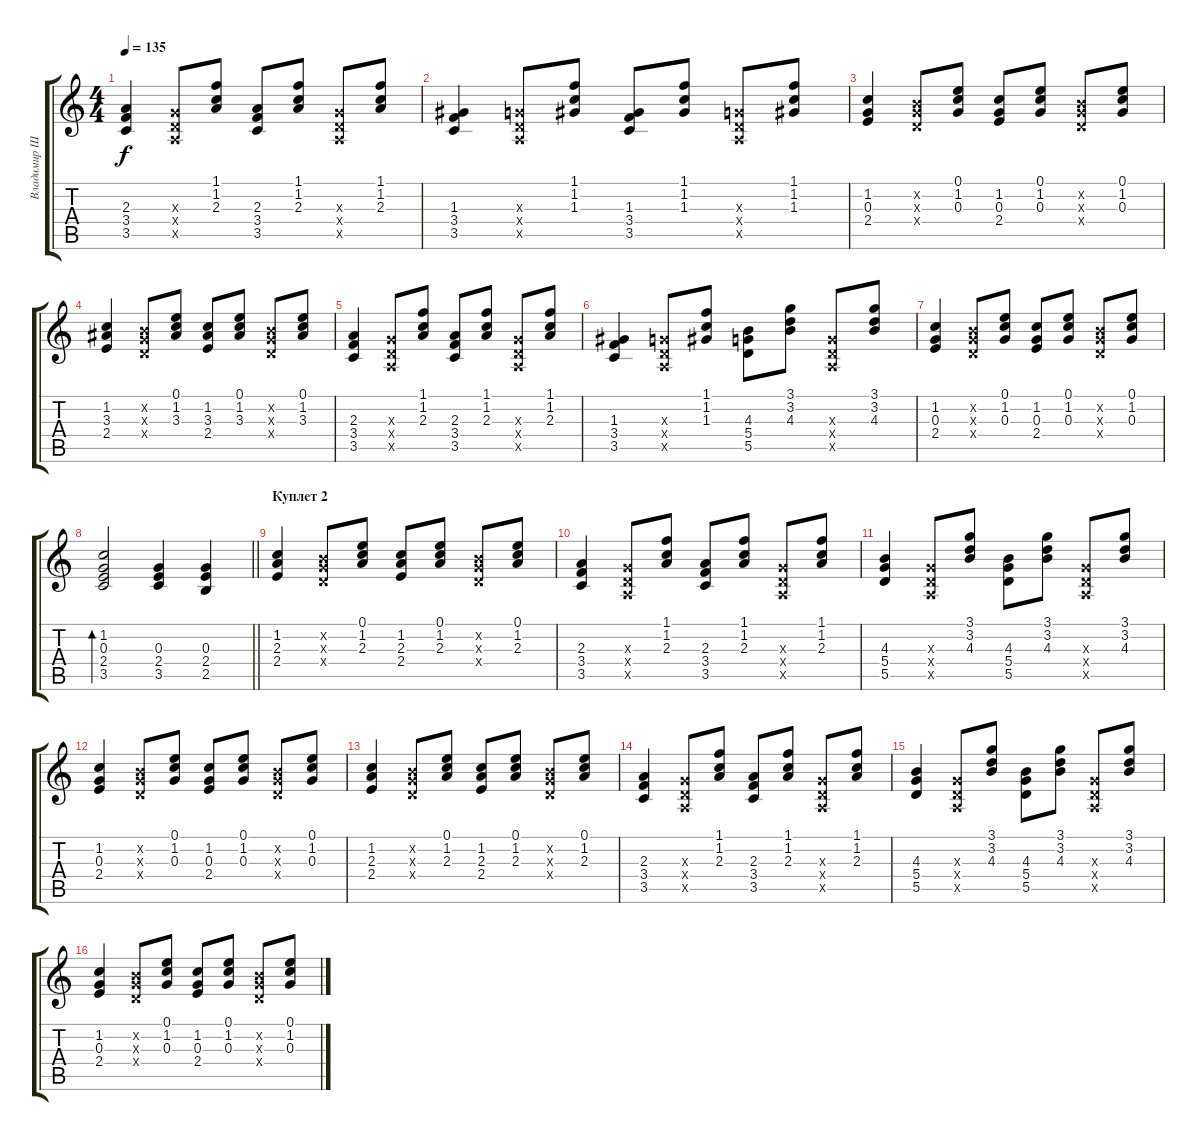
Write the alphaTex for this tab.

\track ("Владимир Шахрин" "Владимир Ш") {instrument electricguitarjazz}
\staff {score tabs}
\tuning (E4 B3 G3 D3 A2 E2) {hide}
\ts (4 4)
\tempo 135
\clef g2
\ks c
(2.3 3.4 3.5).4{dy f} (0.3{x} 0.4{x} 0.5{x}).8 (1.1 1.2 2.3).8 (2.3 3.4 3.5).8 (1.1 1.2 2.3).8 (0.3{x} 0.4{x} 0.5{x}).8 (1.1 1.2 2.3).8 |
(1.3 3.4 3.5).4 (0.3{x} 0.4{x} 0.5{x}).8 (1.1 1.2 1.3).8 (1.3 3.4 3.5).8 (1.1 1.2 1.3).8 (0.3{x} 0.4{x} 0.5{x}).8 (1.1 1.2 1.3).8 |
(1.2 0.3 2.4).4 (0.2{x} 0.3{x} 0.4{x}).8 (0.1 1.2 0.3).8 (1.2 0.3 2.4).8 (0.1 1.2 0.3).8 (0.2{x} 0.3{x} 0.4{x}).8 (0.1 1.2 0.3).8 |
(1.2 3.3 2.4).4 (0.2{x} 0.3{x} 0.4{x}).8 (0.1 1.2 3.3).8 (1.2 3.3 2.4).8 (0.1 1.2 3.3).8 (0.2{x} 0.3{x} 0.4{x}).8 (0.1 1.2 3.3).8 |
(2.3 3.4 3.5).4 (0.3{x} 0.4{x} 0.5{x}).8 (1.1 1.2 2.3).8 (2.3 3.4 3.5).8 (1.1 1.2 2.3).8 (0.3{x} 0.4{x} 0.5{x}).8 (1.1 1.2 2.3).8 |
(1.3 3.4 3.5).4 (0.3{x} 0.4{x} 0.5{x}).8 (1.1 1.2 1.3).8 (4.3 5.4 5.5).8 (3.1 3.2 4.3).8 (0.3{x} 0.4{x} 0.5{x}).8 (3.1 3.2 4.3).8 |
(1.2 0.3 2.4).4 (0.2{x} 0.3{x} 0.4{x}).8 (0.1 1.2 0.3).8 (1.2 0.3 2.4).8 (0.1 1.2 0.3).8 (0.2{x} 0.3{x} 0.4{x}).8 (0.1 1.2 0.3).8 |
\barLineRight lightlight
(1.2 0.3 2.4 3.5).2{bd 60} (0.3 2.4 3.5).4 (0.3 2.4 2.5).4 |
\section ("" "Куплет 2")
(1.2 2.3 2.4).4 (0.2{x} 0.3{x} 0.4{x}).8 (0.1 1.2 2.3).8 (1.2 2.3 2.4).8 (0.1 1.2 2.3).8 (0.2{x} 0.3{x} 0.4{x}).8 (0.1 1.2 2.3).8 |
(2.3 3.4 3.5).4 (0.3{x} 0.4{x} 0.5{x}).8 (1.1 1.2 2.3).8 (2.3 3.4 3.5).8 (1.1 1.2 2.3).8 (0.3{x} 0.4{x} 0.5{x}).8 (1.1 1.2 2.3).8 |
(4.3 5.4 5.5).4 (0.3{x} 0.4{x} 0.5{x}).8 (3.1 3.2 4.3).8 (4.3 5.4 5.5).8 (3.1 3.2 4.3).8 (0.3{x} 0.4{x} 0.5{x}).8 (3.1 3.2 4.3).8 |
(1.2 0.3 2.4).4 (0.2{x} 0.3{x} 0.4{x}).8 (0.1 1.2 0.3).8 (1.2 0.3 2.4).8 (0.1 1.2 0.3).8 (0.2{x} 0.3{x} 0.4{x}).8 (0.1 1.2 0.3).8 |
(1.2 2.3 2.4).4 (0.2{x} 0.3{x} 0.4{x}).8 (0.1 1.2 2.3).8 (1.2 2.3 2.4).8 (0.1 1.2 2.3).8 (0.2{x} 0.3{x} 0.4{x}).8 (0.1 1.2 2.3).8 |
(2.3 3.4 3.5).4 (0.3{x} 0.4{x} 0.5{x}).8 (1.1 1.2 2.3).8 (2.3 3.4 3.5).8 (1.1 1.2 2.3).8 (0.3{x} 0.4{x} 0.5{x}).8 (1.1 1.2 2.3).8 |
(4.3 5.4 5.5).4 (0.3{x} 0.4{x} 0.5{x}).8 (3.1 3.2 4.3).8 (4.3 5.4 5.5).8 (3.1 3.2 4.3).8 (0.3{x} 0.4{x} 0.5{x}).8 (3.1 3.2 4.3).8 |
(1.2 0.3 2.4).4 (0.2{x} 0.3{x} 0.4{x}).8 (0.1 1.2 0.3).8 (1.2 0.3 2.4).8 (0.1 1.2 0.3).8 (0.2{x} 0.3{x} 0.4{x}).8 (0.1 1.2 0.3).8
